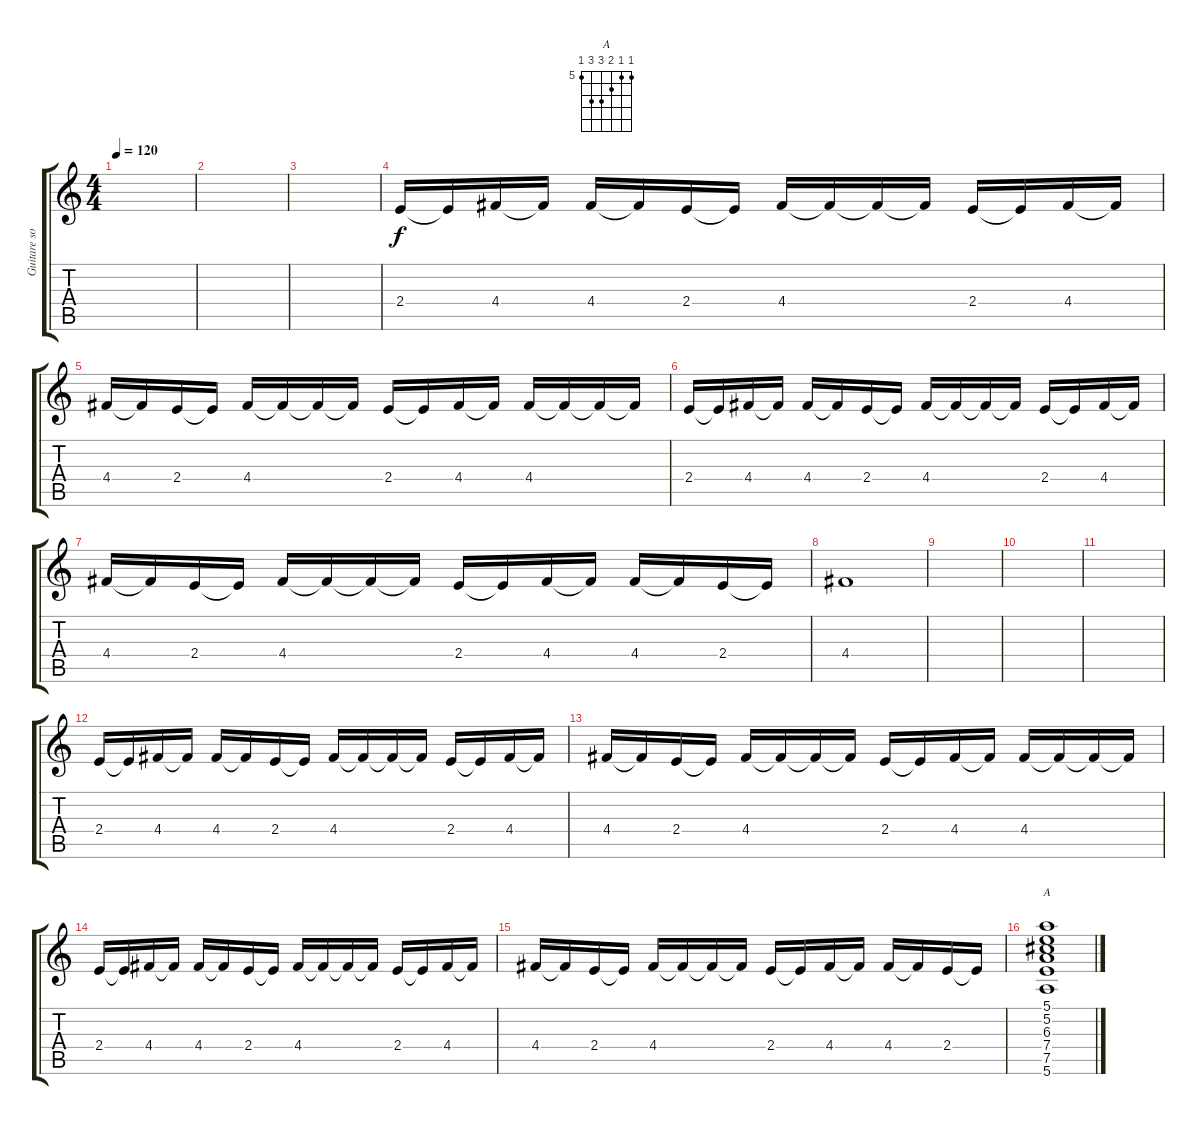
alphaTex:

\track ("Guitare solo" "Guitare so") {instrument overdrivenguitar}
\staff {score tabs}
\tuning (E4 B3 G3 D3 A2 E2) {hide}
\chord ("A" 5 5 6 7 7 5) {firstfret 5}
\ts (4 4)
\tempo 120
\clef g2
\ks c
|
|
|
2.4.16 2.4{t}.16 4.4.16 4.4{t}.16 4.4.16 4.4{t}.16 2.4.16 2.4{t}.16 4.4.16 4.4{t}.16 4.4{t}.16 4.4{t}.16 2.4.16 2.4{t}.16 4.4.16 4.4{t}.16 |
4.4.16 4.4{t}.16 2.4.16 2.4{t}.16 4.4.16 4.4{t}.16 4.4{t}.16 4.4{t}.16 2.4.16 2.4{t}.16 4.4.16 4.4{t}.16 4.4.16 4.4{t}.16 4.4{t}.16 4.4{t}.16 |
2.4.16 2.4{t}.16 4.4.16 4.4{t}.16 4.4.16 4.4{t}.16 2.4.16 2.4{t}.16 4.4.16 4.4{t}.16 4.4{t}.16 4.4{t}.16 2.4.16 2.4{t}.16 4.4.16 4.4{t}.16 |
4.4.16 4.4{t}.16 2.4.16 2.4{t}.16 4.4.16 4.4{t}.16 4.4{t}.16 4.4{t}.16 2.4.16 2.4{t}.16 4.4.16 4.4{t}.16 4.4.16 4.4{t}.16 2.4.16 2.4{t}.16 |
4.4.1 |
|
|
|
2.4.16 2.4{t}.16 4.4.16 4.4{t}.16 4.4.16 4.4{t}.16 2.4.16 2.4{t}.16 4.4.16 4.4{t}.16 4.4{t}.16 4.4{t}.16 2.4.16 2.4{t}.16 4.4.16 4.4{t}.16 |
4.4.16 4.4{t}.16 2.4.16 2.4{t}.16 4.4.16 4.4{t}.16 4.4{t}.16 4.4{t}.16 2.4.16 2.4{t}.16 4.4.16 4.4{t}.16 4.4.16 4.4{t}.16 4.4{t}.16 4.4{t}.16 |
2.4.16 2.4{t}.16 4.4.16 4.4{t}.16 4.4.16 4.4{t}.16 2.4.16 2.4{t}.16 4.4.16 4.4{t}.16 4.4{t}.16 4.4{t}.16 2.4.16 2.4{t}.16 4.4.16 4.4{t}.16 |
4.4.16 4.4{t}.16 2.4.16 2.4{t}.16 4.4.16 4.4{t}.16 4.4{t}.16 4.4{t}.16 2.4.16 2.4{t}.16 4.4.16 4.4{t}.16 4.4.16 4.4{t}.16 2.4.16 2.4{t}.16 |
(5.1 5.2 6.3 7.4 7.5 5.6).1{ch "A"}
